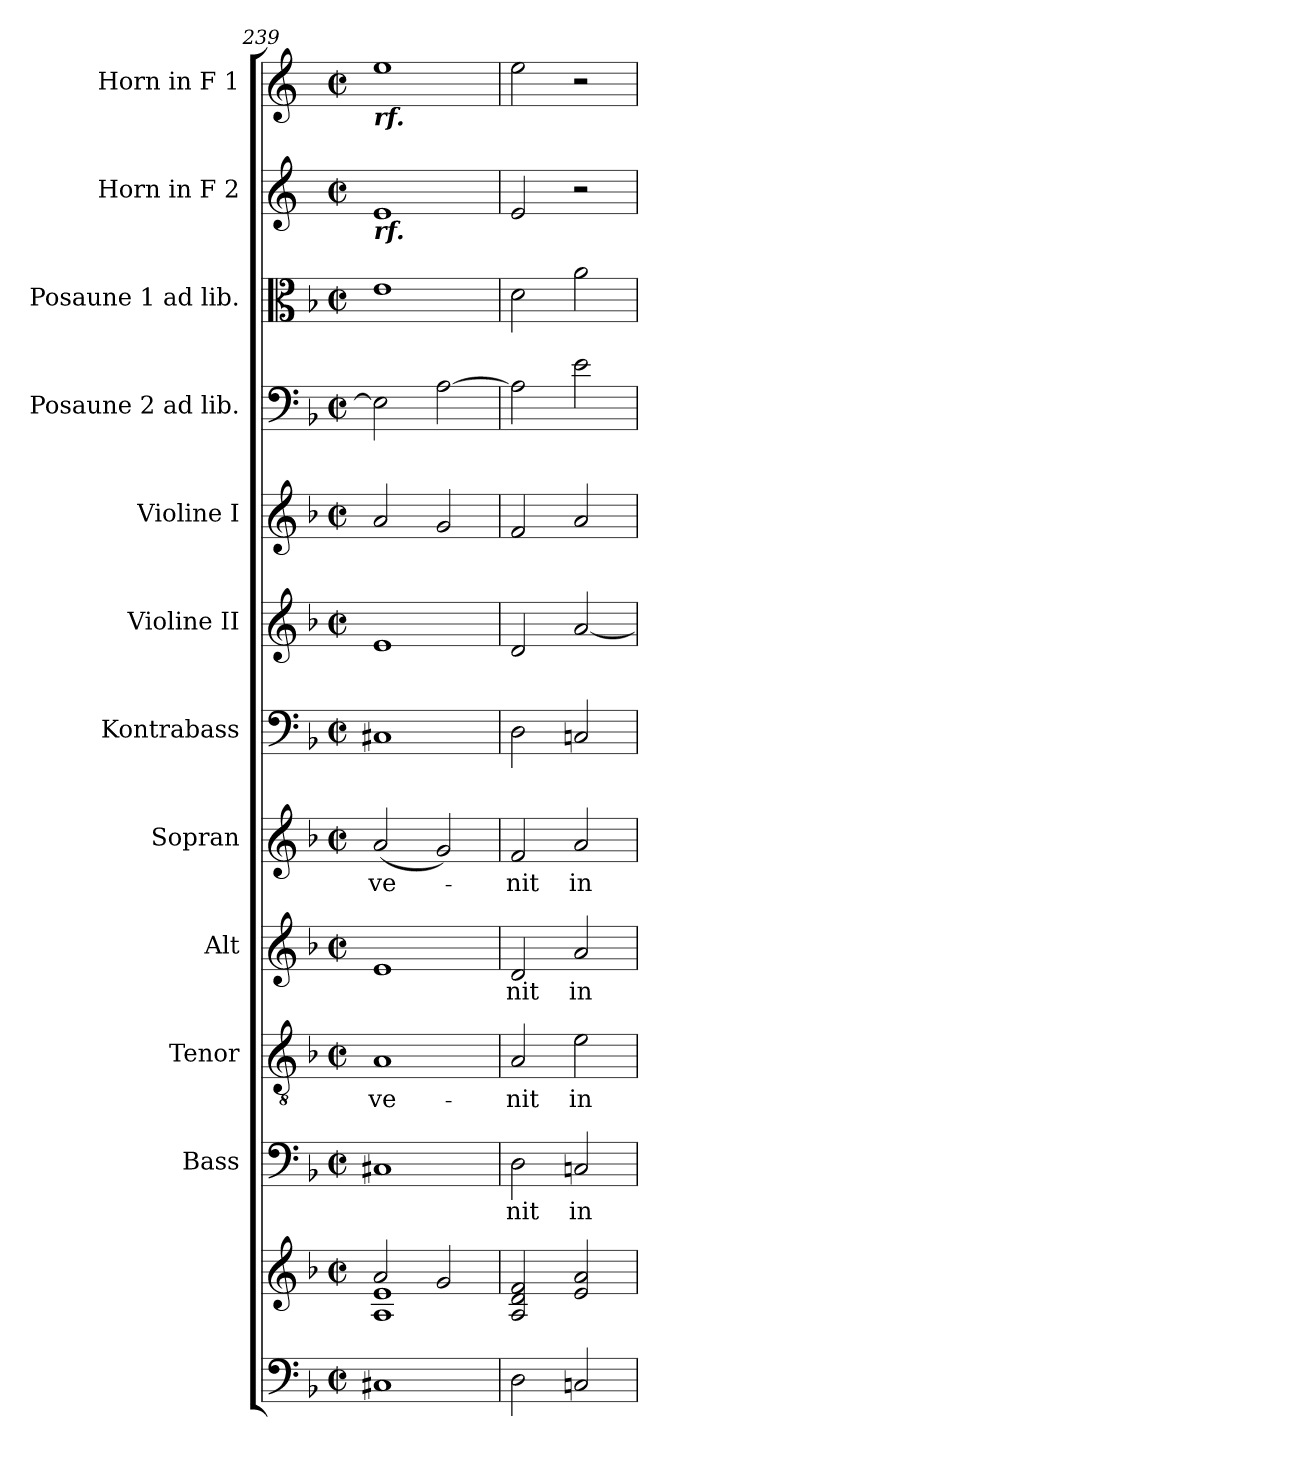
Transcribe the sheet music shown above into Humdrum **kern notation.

**kern	**kern	**kern	**text	**kern	**text	**kern	**text	**kern	**text	**kern	**kern	**kern	**kern	**kern	**kern	**kern
*part12	*part12	*part11	*part11	*part10	*part10	*part9	*part9	*part8	*part8	*part7	*part6	*part5	*part4	*part3	*part2	*part1
*staff13	*staff12	*staff11	*staff11	*staff10	*staff10	*staff9	*staff9	*staff8	*staff8	*staff7	*staff6	*staff5	*staff4	*staff3	*staff2	*staff1
*	*	*I"Bass	*	*I"Tenor	*	*I"Alt	*	*I"Sopran	*	*I"Kontrabass	*I"Violine II	*I"Violine I	*I"Posaune 2 ad lib.	*I"Posaune 1 ad lib.	*I"Horn in F 2	*I"Horn in F 1
*	*	*I'B.	*	*I'T.	*	*I'A.	*	*I'S.	*	*I'Kb.	*I'Vl. II	*I'Vl. I	*I'Pos. 2	*I'Pos. 1	*I'Hrn. F 2	*I'Hrn. F 1
*clefF4	*clefG2	*clefF4	*	*clefGv2	*	*clefG2	*	*clefG2	*	*clefF4	*clefG2	*clefG2	*clefF4	*clefC3	*clefG2	*clefG2
*	*	*	*	*	*	*	*	*	*	*ITrd7c12	*	*	*	*	*ITrd4c7	*ITrd4c7
*k[b-]	*k[b-]	*k[b-]	*	*k[b-]	*	*k[b-]	*	*k[b-]	*	*k[b-]	*k[b-]	*k[b-]	*k[b-]	*k[b-]	*k[b-]	*k[b-]
*F:	*F:	*F:	*	*F:	*	*F:	*	*F:	*	*F:	*F:	*F:	*F:	*F:	*F:	*F:
*M2/2	*M2/2	*M2/2	*	*M2/2	*	*M2/2	*	*M2/2	*	*M2/2	*M2/2	*M2/2	*M2/2	*M2/2	*M2/2	*M2/2
*met(c|)	*met(c|)	*met(c|)	*	*met(c|)	*	*met(c|)	*	*met(c|)	*	*met(c|)	*met(c|)	*met(c|)	*met(c|)	*met(c|)	*met(c|)	*met(c|)
=239	=239	=239	=239	=239	=239	=239	=239	=239	=239	=239	=239	=239	=239	=239	=239	=239
*	*^	*	*	*	*	*	*	*	*	*	*	*	*	*	*	*
!	!	!	!	!	!	!	!	!	!	!	!	!	!	!	!	!	!LO:TX:b:Bi:t=rf.
!	!	!	!	!	!	!	!	!	!	!	!	!	!	!	!	!LO:TX:b:Bi:t=rf.	!
!	!	!	!	!	!	!LO:LY:b	!	!	!	!LO:LY:b	!	!	!	!	!	!	!
1C#X	2a/	1A 1e	1C#X	.	1A	ve-	1e	.	(<2a/	ve-	1CC#X	1e	2a/	2E\]	1e	1A	1a
.	2g/	.	.	.	.	.	.	.	2g/)	.	.	.	2g/	[2A\	.	.	.
*	*v	*v	*	*	*	*	*	*	*	*	*	*	*	*	*	*	*
!!LO:PB:g=z
=240	=240	=240	=240	=240	=240	=240	=240	=240	=240	=240	=240	=240	=240	=240	=240	=240
!	!	!	!LO:LY:b	!	!LO:LY:b	!	!LO:LY:b	!	!LO:LY:b	!	!	!	!	!	!	!
2D\	2A/ 2d/ 2f/	2D\	-nit	2A/	-nit	2d/	-nit	2f/	-nit	2DD\	2d/	2f/	2A\]	2d\	2A/	2a\
!	!	!	!LO:LY:b	!	!LO:LY:b	!	!LO:LY:b	!	!LO:LY:b	!	!	!	!	!	!	!
2Cn/	2e/ 2a/	2Cn/	in	2e\	in	2a/	in	2a/	in	2CCn/	[2a/	2a/	2e\	2a\	2r	2r
=	=	=	=	=	=	=	=	=	=	=	=	=	=	=	=	=
*-	*-	*-	*-	*-	*-	*-	*-	*-	*-	*-	*-	*-	*-	*-	*-	*-
